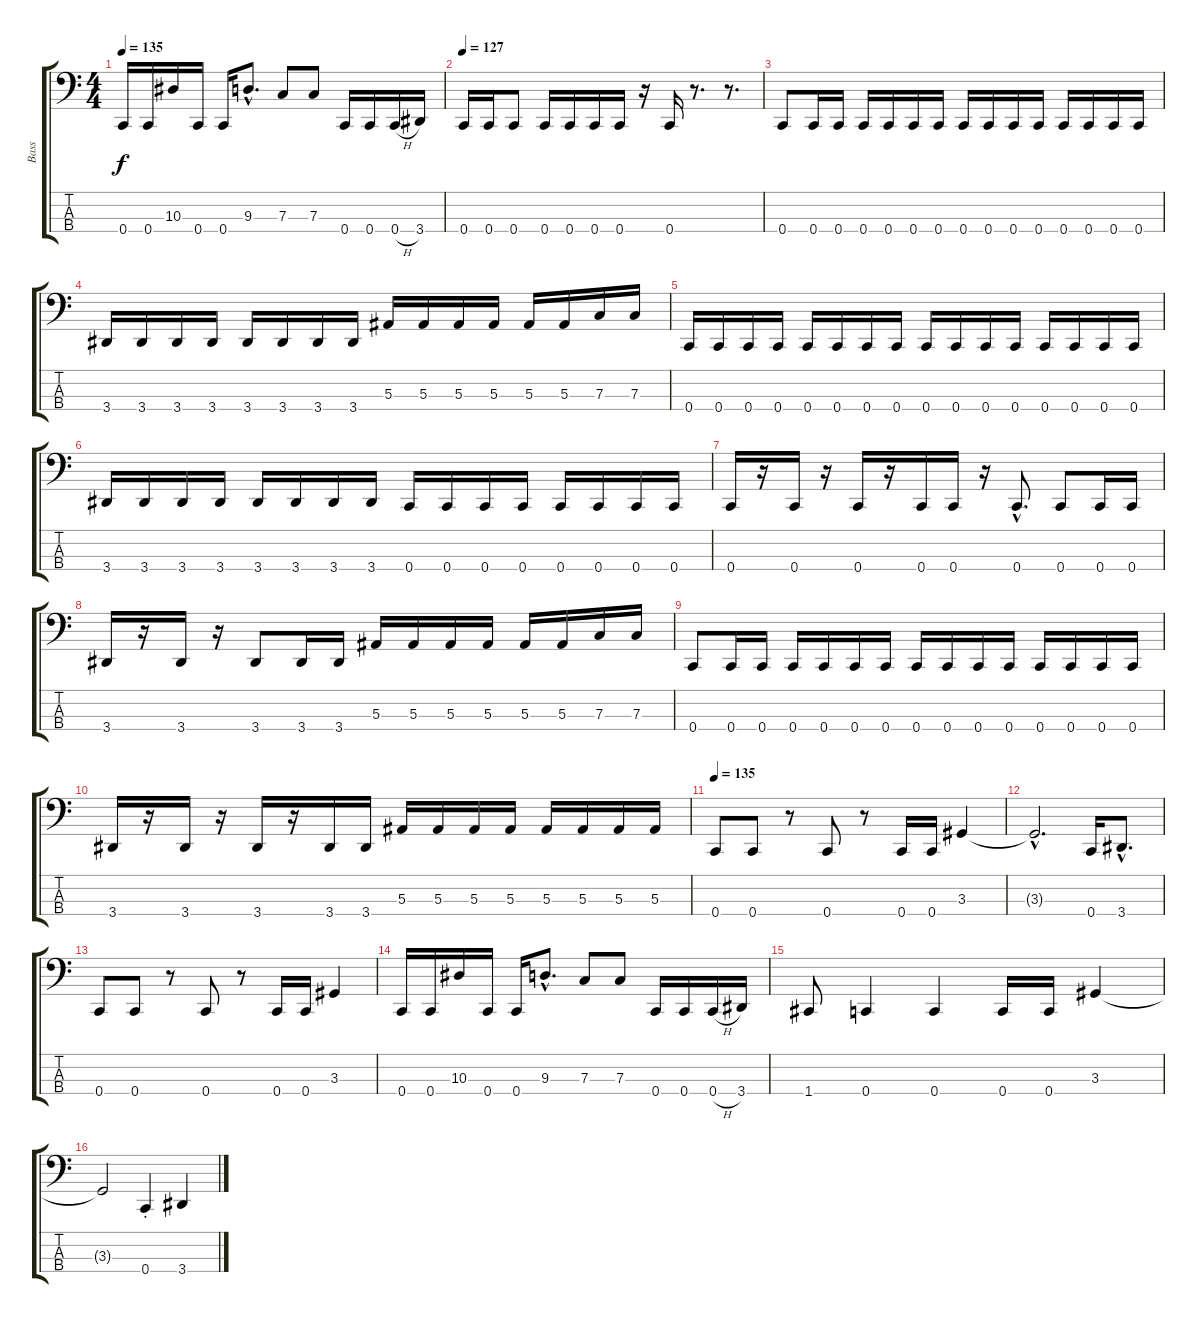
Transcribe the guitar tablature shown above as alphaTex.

\track ("Bass" "Bass") {instrument electricbassfinger}
\staff {score tabs}
\tuning (Eb2 Bb1 F1 C1) {hide}
\ts (4 4)
\tempo 135
\clef f4
\ks c
0.4.16{dy f} 0.4.16 10.3.16 0.4.16 0.4.16 9.3{hac}.8{d} 7.3.8 7.3.8 0.4.16 0.4.16 0.4{h}.16 3.4.16 |
\section ("" "")
\tempo 127
0.4.16 0.4.16 0.4.8 0.4.16 0.4.16 0.4.16 0.4.16 r.16 0.4.16 r.8{d} r.8{d} |
0.4.8 0.4.16 0.4.16 0.4.16 0.4.16 0.4.16 0.4.16 0.4.16 0.4.16 0.4.16 0.4.16 0.4.16 0.4.16 0.4.16 0.4.16 |
3.4.16 3.4.16 3.4.16 3.4.16 3.4.16 3.4.16 3.4.16 3.4.16 5.3.16 5.3.16 5.3.16 5.3.16 5.3.16 5.3.16 7.3.16 7.3.16 |
0.4.16 0.4.16 0.4.16 0.4.16 0.4.16 0.4.16 0.4.16 0.4.16 0.4.16 0.4.16 0.4.16 0.4.16 0.4.16 0.4.16 0.4.16 0.4.16 |
3.4.16 3.4.16 3.4.16 3.4.16 3.4.16 3.4.16 3.4.16 3.4.16 0.4.16 0.4.16 0.4.16 0.4.16 0.4.16 0.4.16 0.4.16 0.4.16 |
0.4.16 r.16 0.4.16 r.16 0.4.16 r.16 0.4.16 0.4.16 r.16 0.4{hac}.8{d} 0.4.8 0.4.16 0.4.16 |
3.4.16 r.16 3.4.16 r.16 3.4.8 3.4.16 3.4.16 5.3.16 5.3.16 5.3.16 5.3.16 5.3.16 5.3.16 7.3.16 7.3.16 |
0.4.8 0.4.16 0.4.16 0.4.16 0.4.16 0.4.16 0.4.16 0.4.16 0.4.16 0.4.16 0.4.16 0.4.16 0.4.16 0.4.16 0.4.16 |
3.4.16 r.16 3.4.16 r.16 3.4.16 r.16 3.4.16 3.4.16 5.3.16 5.3.16 5.3.16 5.3.16 5.3.16 5.3.16 5.3.16 5.3.16 |
\section ("" "")
\tempo 135
0.4.8 0.4.8 r.8 0.4.8 r.8 0.4.16 0.4.16 3.3.4 |
3.3{hac t}.2{d} 0.4.16 3.4{hac}.8{d} |
0.4.8 0.4.8 r.8 0.4.8 r.8 0.4.16 0.4.16 3.3.4 |
0.4.16 0.4.16 10.3.16 0.4.16 0.4.16 9.3{hac}.8{d} 7.3.8 7.3.8 0.4.16 0.4.16 0.4{h}.16 3.4.16 |
1.4.8 0.4.4 0.4.4 0.4.16 0.4.16 3.3.4 |
3.3{t}.2 0.4{st}.4 3.4.4
